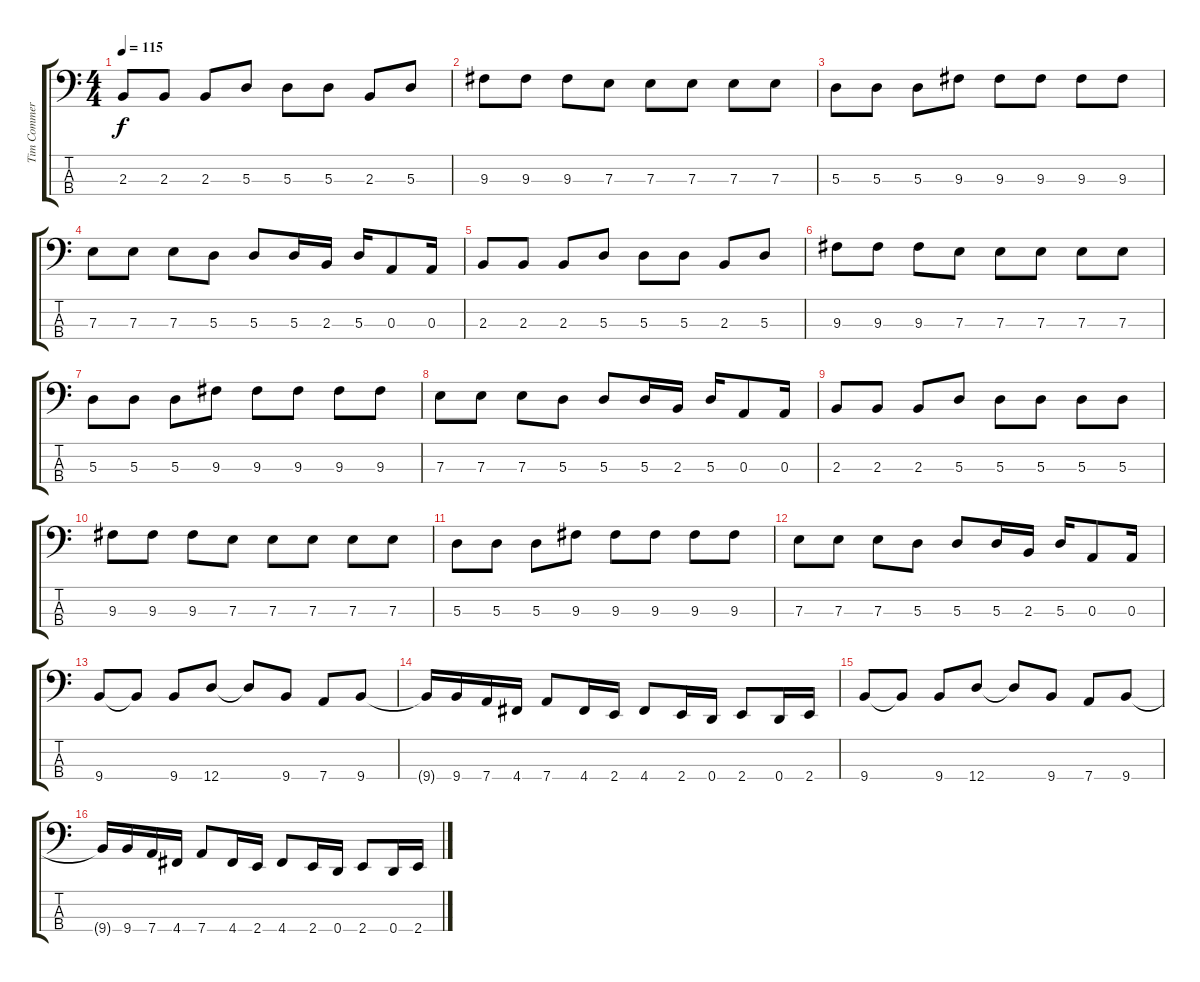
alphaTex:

\track ("Tim Commerford - Bass" "Tim Commer") {instrument electricbassfinger}
\staff {score tabs}
\tuning (G2 D2 A1 D1) {hide}
\ts (4 4)
\tempo 115
\clef f4
\ks c
2.3.8{dy f} 2.3.8 2.3.8 5.3.8 5.3.8 5.3.8 2.3.8 5.3.8 |
9.3.8 9.3.8 9.3.8 7.3.8 7.3.8 7.3.8 7.3.8 7.3.8 |
5.3.8 5.3.8 5.3.8 9.3.8 9.3.8 9.3.8 9.3.8 9.3.8 |
7.3.8 7.3.8 7.3.8 5.3.8 5.3.8 5.3.16 2.3.16 5.3.16 0.3.8 0.3.16 |
2.3.8 2.3.8 2.3.8 5.3.8 5.3.8 5.3.8 2.3.8 5.3.8 |
9.3.8 9.3.8 9.3.8 7.3.8 7.3.8 7.3.8 7.3.8 7.3.8 |
5.3.8 5.3.8 5.3.8 9.3.8 9.3.8 9.3.8 9.3.8 9.3.8 |
7.3.8 7.3.8 7.3.8 5.3.8 5.3.8 5.3.16 2.3.16 5.3.16 0.3.8 0.3.16 |
2.3.8 2.3.8 2.3.8 5.3.8 5.3.8 5.3.8 5.3.8 5.3.8 |
9.3.8 9.3.8 9.3.8 7.3.8 7.3.8 7.3.8 7.3.8 7.3.8 |
5.3.8 5.3.8 5.3.8 9.3.8 9.3.8 9.3.8 9.3.8 9.3.8 |
7.3.8 7.3.8 7.3.8 5.3.8 5.3.8 5.3.16 2.3.16 5.3.16 0.3.8 0.3.16 |
9.4.8 9.4{t}.8 9.4.8 12.4.8 12.4{t}.8 9.4.8 7.4.8 9.4.8 |
9.4{t}.16 9.4.16 7.4.16 4.4.16 7.4.8 4.4.16 2.4.16 4.4.8 2.4.16 0.4.16 2.4.8 0.4.16 2.4.16 |
9.4.8 9.4{t}.8 9.4.8 12.4.8 12.4{t}.8 9.4.8 7.4.8 9.4.8 |
9.4{t}.16 9.4.16 7.4.16 4.4.16 7.4.8 4.4.16 2.4.16 4.4.8 2.4.16 0.4.16 2.4.8 0.4.16 2.4.16
